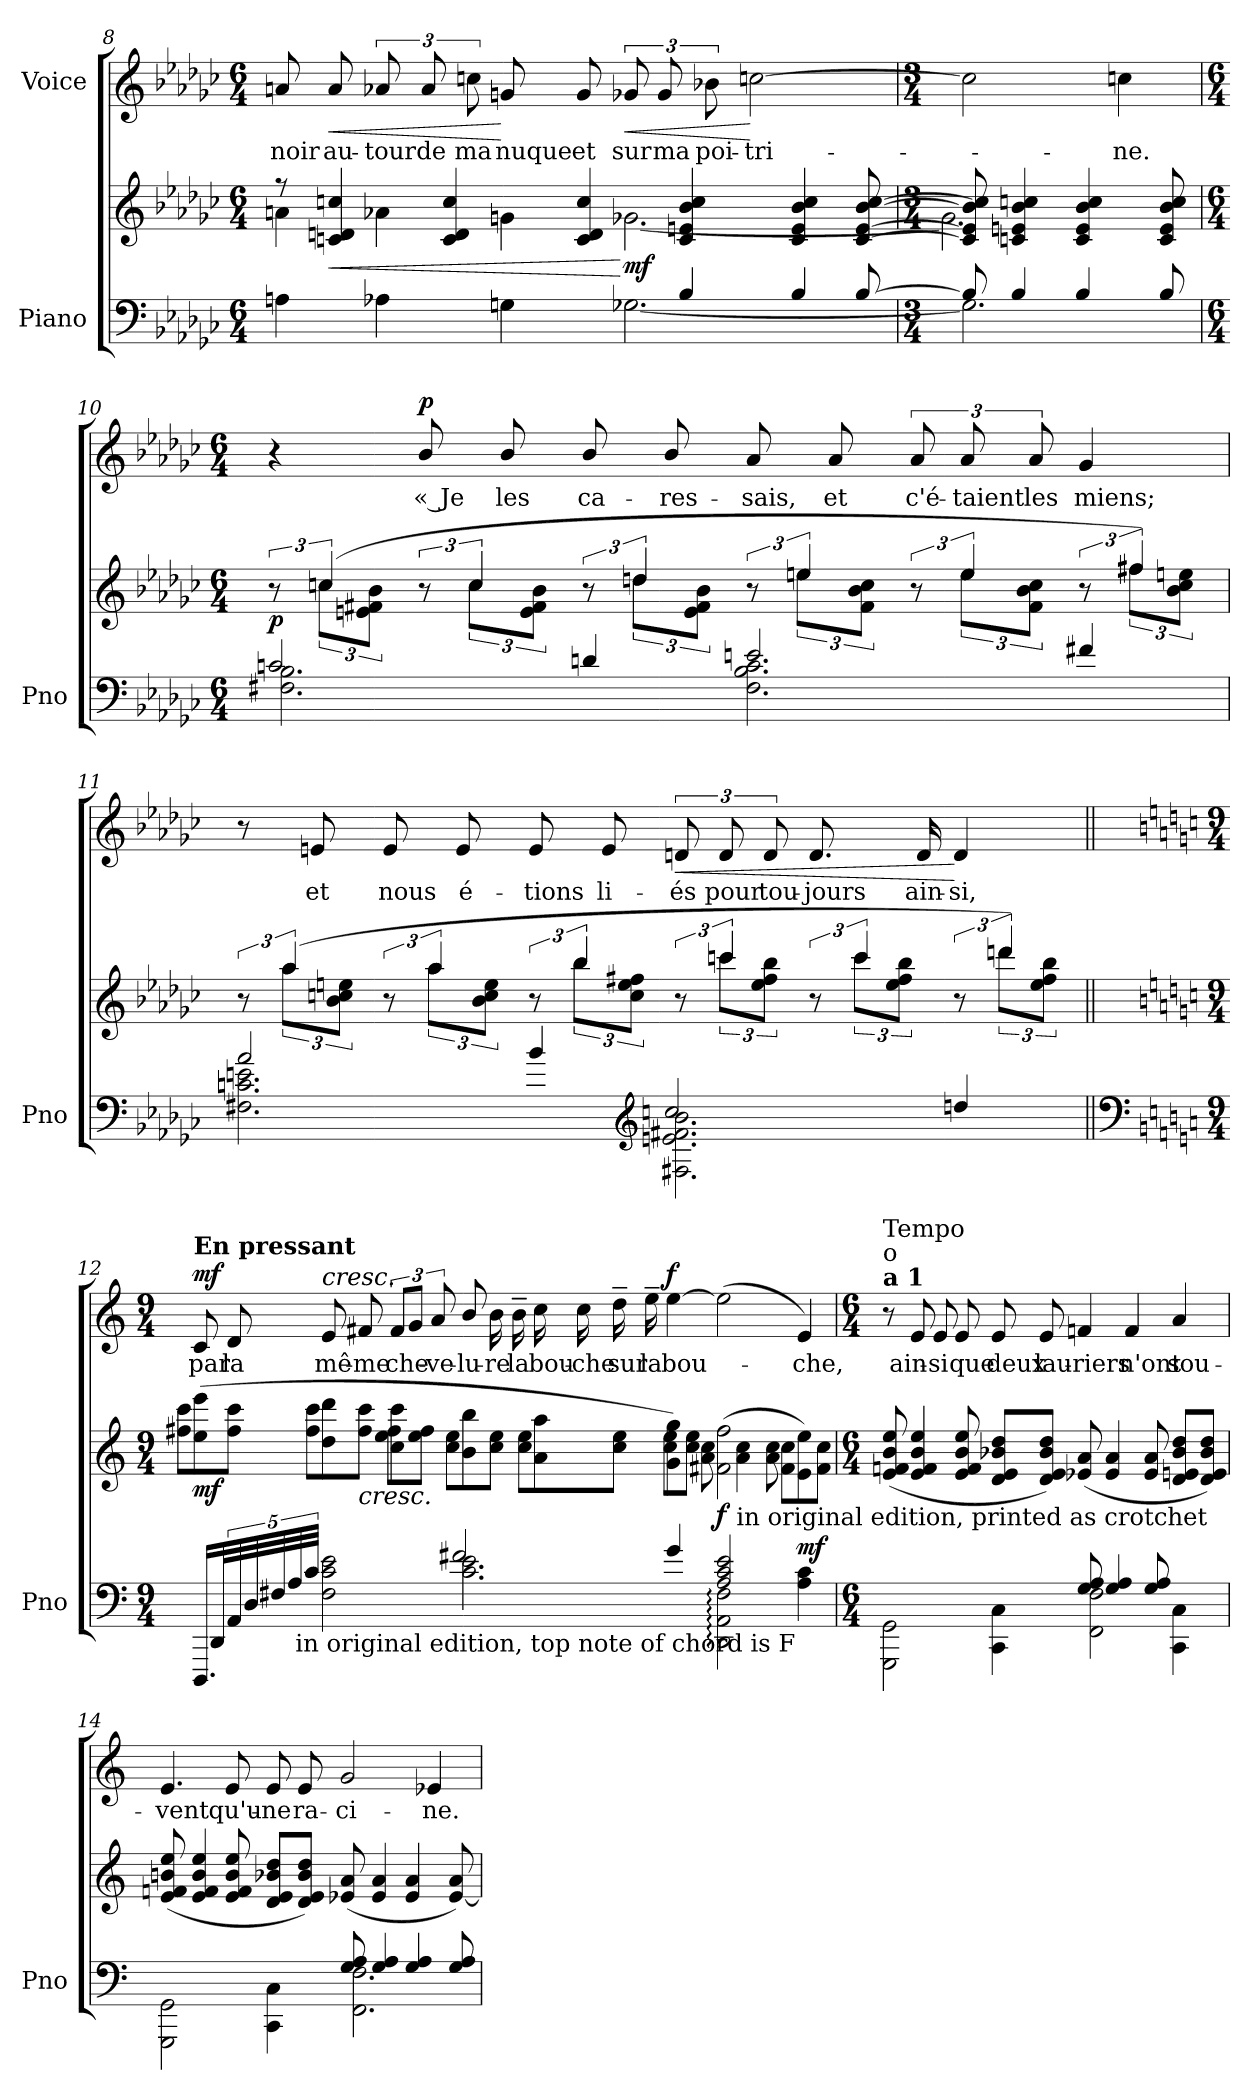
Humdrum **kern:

**kern	**kern	**dynam	**kern	**text	**dynam
*part2	*part2	*part2	*part1	*part1	*part1
*staff3	*staff2	*staff2/3	*staff1	*staff1	*staff1
*I"Piano	*	*	*I"Voice	*	*
*I'Pno	*	*	*	*	*
!!LO:LB:g=z
*clefF4	*clefG2	*	*clefG2	*	*
*k[b-e-a-d-g-c-]	*k[b-e-a-d-g-c-]	*	*k[b-e-a-d-g-c-]	*	*
*M6/4	*M6/4	*	*M6/4	*	*
=8	=8	=8	=8	=8	=8
*^	*^	*	*	*	*
!	!	!	!	!	!	!LO:LY:b	!
2.rGGyy	4An\	8r	(<4an\	.	8an/	noir	.
!	!	!	!	!LO:HP:b	!	!LO:LY:b	!LO:HP:b
.	.	4cn/ 4dn/ 4ccn/	.	<	8a/	au-	<
!	!	!	!	!	!	!LO:LY:b	!
.	4A-X\	.	4a-X\	.	12a-X/	-tour	.
!	!	!	!	!	!	!LO:LY:b	!
.	.	.	.	.	12a-/	de	.
.	.	4c/ 4d/ 4cc/	.	.	.	.	.
!	!	!	!	!	!	!LO:LY:b	!
.	.	.	.	.	12ccn\	ma	.
!	!	!	!	!	!	!LO:LY:b	!
.	4Gn\)	.	4gn\	.	8gn/	nuque	[
!	!	!	!	!	!	!LO:LY:b	!
.	.	(4c/ 4d/ 4cc/	.	.	8g/	et	.
!	!	!	!	!LO:DY:n=1:b	!	!LO:LY:b	!LO:HP:b
8rFyy	[2.G-X\	.	[2.g-X\	[ mf	12g-X/	sur	<
!	!	!	!	!	!	!LO:LY:b	!
.	.	.	.	.	12g-/	ma	.
4B-/	.	4c/ 4en/ 4b-/ 4cc/	.	.	.	.	.
!	!	!	!	!	!	!LO:LY:b	!
.	.	.	.	.	12b-X\	poi-	.
!	!	!	!	!	!	!LO:LY:b	!
.	.	.	.	.	[2ccn\	-tri-	[
4B-/	.	4c/ 4e/ 4b-/ 4cc/	.	.	.	.	.
[8B-/	.	[8c/ [8e/ [8b-/ [8cc/	.	.	.	.	.
!!LO:LB:g=z
=9	=9	=9	=9	=9	=9	=9	=9
*M3/4	*	*M3/4	*	*	*M3/4	*	*
8B-/]	2.G-\]	8c/] 8en/] 8b-/] 8cc/]	2.g-\]	.	2ccn\]	.	.
4B-/	.	4cn/ 4e/ 4b-/ 4ccn/	.	.	.	.	.
4B-/	.	4c/ 4e/ 4b-/ 4cc/	.	.	.	.	.
!	!	!	!	!	!	!LO:LY:b	!
.	.	.	.	.	4ccn\	-ne.	.
8B-/	.	8c/ 8e/ 8b-/ 8cc/	.	.	.	.	.
=10	=10	=10	=10	=10	=10	=10	=10
*M6/4	*	*M6/4	*	*	*M6/4	*	*
!	!	!	!	!LO:DY:b	!	!	!
2cn/	2.F#X\ 2.B-\	12r	12ryy	p	4r	.	.
.	.	(>6ccn/	12cc\L	.	.	.	.
.	.	.	12en\ 12f#X\ 12b-\J	.	.	.	.
!	!	!	!	!	!	!LO:LY:b	!LO:DY:a
.	.	12r	12ryy	.	8b-/	« Je	p
.	.	6cc/	12cc\L	.	.	.	.
!	!	!	!	!	!	!LO:LY:b	!
.	.	.	.	.	8b-/	les	.
.	.	.	12e\ 12f#\ 12b-\J	.	.	.	.
!	!	!	!	!	!	!LO:LY:b	!
4dn/	.	12r	12ryy	.	8b-/	ca-	.
.	.	6ddn/	12dd\L	.	.	.	.
!	!	!	!	!	!	!LO:LY:b	!
.	.	.	.	.	8b-/	-res-	.
.	.	.	12e\ 12f#\ 12b-\J	.	.	.	.
!	!	!	!	!	!	!LO:LY:b	!
2en/	2.F#\ 2.B-\ 2.c\	12r	12ryy	.	8a-/	-sais,	.
.	.	6een/	12ee\L	.	.	.	.
!	!	!	!	!	!	!LO:LY:b	!
.	.	.	.	.	8a-/	et	.
.	.	.	12f#\ 12b-\ 12cc\J	.	.	.	.
!	!	!	!	!	!	!LO:LY:b	!
.	.	12r	12ryy	.	12a-/	c'é-	.
!	!	!	!	!	!	!LO:LY:b	!
.	.	6ee/	12ee\L	.	12a-/	-taient	.
!	!	!	!	!	!	!LO:LY:b	!
.	.	.	12f#\ 12b-\ 12cc\J	.	12a-/	les	.
!	!	!	!	!	!	!LO:LY:b	!
4f#X/	.	12r	12ryy	.	4g-/	miens;	.
.	.	6ff#X/)	12ff#X\L	.	.	.	.
.	.	.	12b-\ 12cc\ 12een\J	.	.	.	.
!!LO:LB:g=z
=11	=11	=11	=11	=11	=11	=11	=11
2.F#X\ 2.cn\ 2.en\	2a-/	12r	12ryy	.	8r	.	.
.	.	(>6aa-/	12aa-\L	.	.	.	.
!	!	!	!	!	!	!LO:LY:b	!
.	.	.	.	.	8en/	et	.
.	.	.	12b-\ 12ccn\ 12een\J	.	.	.	.
!	!	!	!	!	!	!LO:LY:b	!
.	.	12r	12ryy	.	8e/	nous	.
.	.	6aa-/	12aa-\L	.	.	.	.
!	!	!	!	!	!	!LO:LY:b	!
.	.	.	.	.	8e/	é-	.
.	.	.	12b-\ 12cc\ 12ee\J	.	.	.	.
!	!	!	!	!	!	!LO:LY:b	!
.	4b-/	12r	12ryy	.	8e/	-tions	.
.	.	6bb-/	12bb-\L	.	.	.	.
!	!	!	!	!	!	!LO:LY:b	!
.	.	.	.	.	8e/	li-	.
.	.	.	12cc\ 12ee\ 12ff#X\J	.	.	.	.
*clefG2	*	*	*	*	*	*	*
!	!	!	!	!	!	!LO:LY:b	!LO:HP:b
2.F#X\ 2.en\ 2.f#X\ 2.b-\	2ccn/	12r	12ryy	.	12dn/	-és	<
!	!	!	!	!	!	!LO:LY:b	!
.	.	6cccn/	12ccc\L	.	12d/	pour	.
!	!	!	!	!	!	!LO:LY:b	!
.	.	.	12ee\ 12ff#\ 12bb-\J	.	12d/	tou-	.
!	!	!	!	!	!	!LO:LY:b	!
.	.	12r	12ryy	.	8.d/	-jours	.
.	.	6ccc/	12ccc\L	.	.	.	.
.	.	.	12ee\ 12ff#\ 12bb-\J	.	.	.	.
!	!	!	!	!	!	!LO:LY:b	!
.	.	.	.	.	16d/	ain-	.
!	!	!	!	!	!	!LO:LY:b	!
.	4ddn/	12r	12ryy	.	4d/	-si,	[
.	.	6dddn/)	12ddd\L	.	.	.	.
.	.	.	12ee\ 12ff#\ 12bb-\J	.	.	.	.
!!LO:PB:g=z
=12||	=12||	=12||	=12||	=12||	=12||	=12||	=12||
*clefF4	*	*	*	*	*	*	*
*k[]	*	*k[]	*	*	*k[]	*	*
*M9/4	*	*M9/4	*	*	*M9/4	*	*
!	!	!	!	!	!LO:TX:B:t=En pressant	!	!
!	!	!	!	!LO:DY:b	!	!LO:LY:b	!LO:DY:a
16.DDD/LL	2.ryy	(>4ee\ 4eee\	8ff#X\ 8ccc\L	mf	8c/	par	mf
32DD/L	.	.	.	.	.	.	.
!	!	!	!	!	!	!LO:LY:b	!
40AA/	.	.	8ff#\ 8ccc\J	.	8d/	la	.
40D/	.	.	.	.	.	.	.
40F#X/	.	.	.	.	.	.	.
40A/	.	.	.	.	.	.	.
!LO:TX:b:t=in original edition, top note of chord is F	!	!	!	!	!	!	!
40c/JJJ	.	.	.	.	.	.	.
!	!	!	!	!	!LO:TX:a:i:t=cresc.	!	!
!	!	!	!	!	!	!LO:LY:b	!
2F#\ 2c\ 2e\	.	4dd\ 4ddd\	8ff#\ 8ccc\L	.	8e/	mê-	.
!	!	!	!LO:TX:b:i:t=cresc.	!	!	!	!
!	!	!	!	!	!	!LO:LY:b	!
.	.	.	8ff#\ 8ccc\J	.	8f#X/	-me	.
!	!	!	!	!	!	!LO:LY:b	!
.	.	4cc\ 4ccc\	8ee\ 8ff#\L	.	12f#/L	che-	.
.	.	.	.	.	12g/J	.	.
.	.	.	8ee\ 8ff#\J	.	.	.	.
!	!	!	!	!	!	!LO:LY:b	!
.	.	.	.	.	12a/	-ve-	.
!	!	!	!	!	!	!LO:LY:b	!
2.c\ 2.e\	2f#X/	4b\ 4bb\	8cc\ 8ee\L	.	8b/	-lu-	.
!	!	!	!	!	!	!LO:LY:b	!
.	.	.	8cc\ 8ee\J	.	16b\	-re	.
!	!	!	!	!	!	!LO:LY:b	!
.	.	.	.	.	16b~\	la	.
!	!	!	!	!	!	!LO:LY:b	!
.	.	4a\ 4aa\	8cc\ 8ee\L	.	16cc\	bou-	.
!	!	!	!	!	!	!LO:LY:b	!
.	.	.	.	.	16cc\	-che	.
!	!	!	!	!	!	!LO:LY:b	!
.	.	.	8cc\ 8ee\J	.	16dd~\	sur	.
!	!	!	!	!	!	!LO:LY:b	!
.	.	.	.	.	16ee~\	la	.
!	!	!	!	!	!	!LO:LY:b	!LO:DY:a
.	4g/	4g\ 4gg\)	8cc\ 8ee\L	.	[4ee\	bou-	f
.	.	.	8cc\ 8ee\J	.	.	.	.
!	!	!	!	!LO:DY:b	!	!	!
2DD\: 2AA\: 2F#\:	2A/ 2c/ 2e/	(>2f#X\ 2ff#\	8a\ 8cc\	f	(>2ee\]	.	.
!	!	!	!LO:TX:b:t=in original edition, printed as crotchet	!	!	!	!
.	.	.	4a\ 4cc\	.	.	.	.
.	.	.	8a\ 8cc\	.	.	.	.
!	!	!	!	!LO:DY:a=2	!	!LO:LY:b	!
4A\ 4c\	4ryy	4e\Z 4ee\Z)	8f#\ 8cc\L	mf	4e/)	-che,	.
.	.	.	8f#\ 8cc\J	.	.	.	.
!!LO:LB:g=z
=13	=13	=13	=13	=13	=13	=13	=13
*M6/4	*	*M6/4	*	*	*M6/4	*	*
!	!	!	!	!	!LO:TX:a:B:t=a 1	!	!
!	!	!	!	!	!LO:TX:t=o	!	!
!	!	!	!	!	!LO:TX:t=Tempo	!	!
!	!	!	!	!LO:DY:b	!	!	!
!	!	!	!	!LO:DY:n=1:b	!	!	!
2.ryy	2GGG\ 2GG\	(<8e/ 8fn/ 8b/ 8ee/	4ryy	p other-dynamics	8r	.	.
!	!	!	!	!	!	!LO:LY:b	!LO:DY:a
!	!	!	!	!	!	!	!LO:DY:n=1:a
.	.	4e/ 4f/ 4b/ 4ee/	.	.	8e/	ain-	p other-dynamics
*	*	*v	*v	*	*	*	*
!	!	!	!	!	!LO:LY:b	!
.	.	.	.	8e/	-si	.
!	!	!	!	!	!LO:LY:b	!
.	.	8e/ 8f/ 8b/ 8ee/	.	8e/	que	.
!	!	!	!	!	!LO:LY:b	!
.	4CC\ 4C\	8d/ 8e/ 8b-X/ 8dd/L	.	8e/	deux	.
!	!	!	!	!	!LO:LY:b	!
.	.	8d/ 8e/ 8b-/ 8dd/J)	.	8e/	lau-	.
!	!	!	!	!	!LO:LY:b	!
8G/ 8A/	2FF\ 2F\	(>8e-X/ 8a/	.	4fn/	-riers	.
4G/ 4A/	.	4e-/ 4a/	.	.	.	.
!	!	!	!	!	!LO:LY:b	!
.	.	.	.	4f/	n'ont	.
8G/ 8A/	.	8e-/ 8a/	.	.	.	.
*	*	*^	*	*	*	*
!	!	!	!	!	!	!LO:LY:b	!
4ryy	4CC\ 4C\	8d/ 8en/ 8b-/ 8dd/L	4rcyy	.	4a/	sou-	.
.	.	8d/ 8e/ 8b-/ 8dd/J)	.	.	.	.	.
*	*	*v	*v	*	*	*	*
=14	=14	=14	=14	=14	=14	=14
!	!	!	!	!	!LO:LY:b	!
2.ryy	2GGG\ 2GG\	(<8e/ 8fn/ 8bn/ 8ee/	.	4.e/	-vent	.
.	.	4e/ 4f/ 4b/ 4ee/	.	.	.	.
!	!	!	!	!	!LO:LY:b	!
.	.	8e/ 8f/ 8b/ 8ee/	.	8e/	qu'u-	.
!	!	!	!	!	!LO:LY:b	!
.	4CC\ 4C\	8d/ 8e/ 8b-X/ 8dd/L	.	8e/	-ne	.
!	!	!	!	!	!LO:LY:b	!
.	.	8d/ 8e/ 8b-/ 8dd/J)	.	8e/	ra-	.
!	!	!	!	!	!LO:LY:b	!
8G/ 8A/	2.FF\ 2.F\	(>8e-X/ 8a/	.	2g/	-ci-	.
4G/ 4A/	.	4e-/ 4a/	.	.	.	.
4G/ 4A/	.	4e-/ 4a/	.	.	.	.
!	!	!	!	!	!LO:LY:b	!
.	.	.	.	4e-X/	-ne.	.
8G/ 8A/	.	[8e-/ 8a/)	.	.	.	.
*v	*v	*	*	*	*	*
=	=	=	=	=	=
*-	*-	*-	*-	*-	*-
